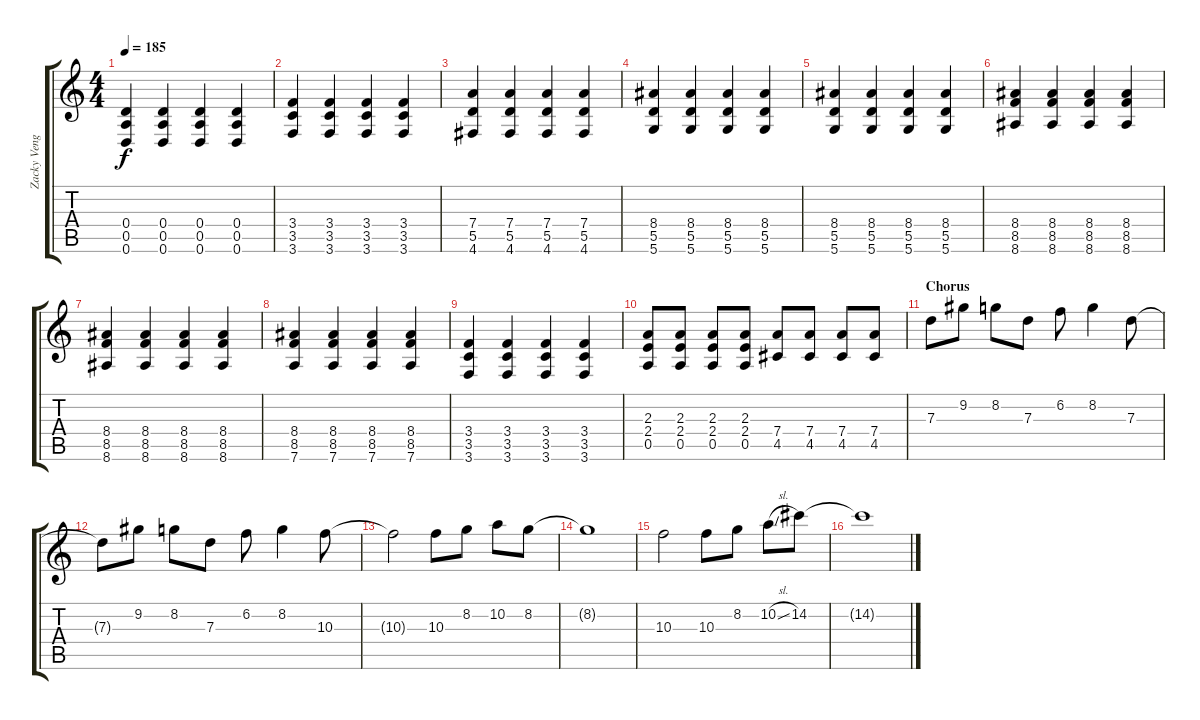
\track ("Zacky Vengeance" "Zacky Veng") {instrument distortionguitar}
\staff {score tabs}
\tuning (E4 B3 G3 D3 A2 D2) {hide}
\ts (4 4)
\tempo 185
\clef g2
\ks c
(0.4 0.5 0.6).4{dy f} (0.4 0.5 0.6).4 (0.4 0.5 0.6).4 (0.4 0.5 0.6).4 |
(3.4 3.5 3.6).4 (3.4 3.5 3.6).4 (3.4 3.5 3.6).4 (3.4 3.5 3.6).4 |
(7.4 5.5 4.6).4 (7.4 5.5 4.6).4 (7.4 5.5 4.6).4 (7.4 5.5 4.6).4 |
(8.4 5.5 5.6).4 (8.4 5.5 5.6).4 (8.4 5.5 5.6).4 (8.4 5.5 5.6).4 |
(8.4 5.5 5.6).4 (8.4 5.5 5.6).4 (8.4 5.5 5.6).4 (8.4 5.5 5.6).4 |
(8.4 8.5 8.6).4 (8.4 8.5 8.6).4 (8.4 8.5 8.6).4 (8.4 8.5 8.6).4 |
(8.4 8.5 8.6).4 (8.4 8.5 8.6).4 (8.4 8.5 8.6).4 (8.4 8.5 8.6).4 |
(8.4 8.5 7.6).4 (8.4 8.5 7.6).4 (8.4 8.5 7.6).4 (8.4 8.5 7.6).4 |
(3.4 3.5 3.6).4 (3.4 3.5 3.6).4 (3.4 3.5 3.6).4 (3.4 3.5 3.6).4 |
(2.3 2.4 0.5).8 (2.3 2.4 0.5).8 (2.3 2.4 0.5).8 (2.3 2.4 0.5).8 (7.4 4.5).8 (7.4 4.5).8 (7.4 4.5).8 (7.4 4.5).8 |
\section ("" "Chorus")
7.3.8 9.2.8 8.2.8 7.3.8 6.2.8 8.2.4 7.3.8 |
7.3{t}.8 9.2.8 8.2.8 7.3.8 6.2.8 8.2.4 10.3.8 |
10.3{t}.2 10.3.8 8.2.8 10.2.8 8.2.8 |
8.2{t}.1 |
10.3.2 10.3.8 8.2.8 10.2{sl}.8 14.2.8 |
14.2{t}.1
